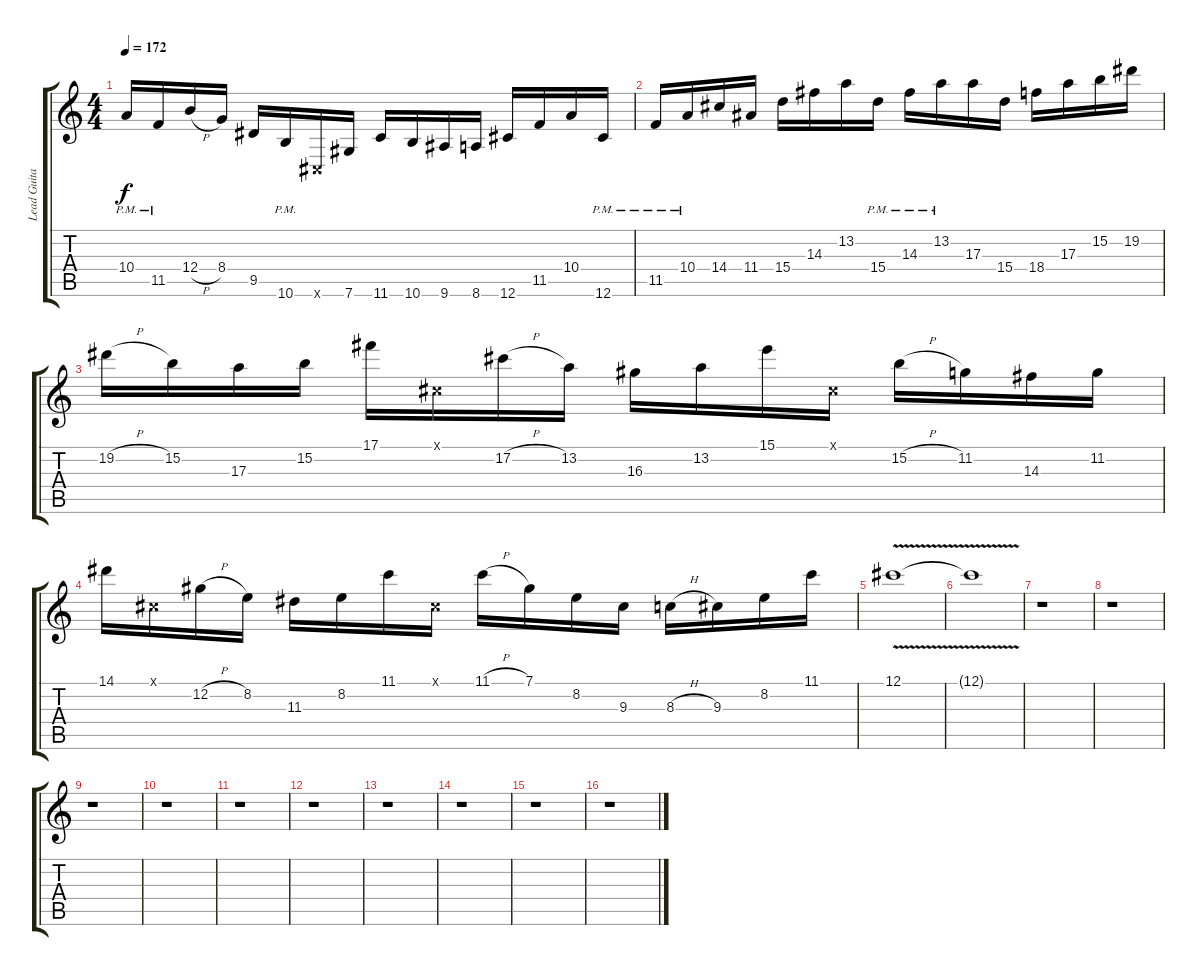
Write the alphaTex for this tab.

\track ("Lead Guitar" "Lead Guita") {instrument overdrivenguitar}
\staff {score tabs}
\tuning (Db4 Ab3 E3 B2 Gb2 Db2) {hide}
\ts (4 4)
\tempo 172
\clef g2
\ks c
10.4{pm}.16{dy f} 11.5{pm}.16 12.4{h}.16 8.4.16 9.5.16 10.6{pm}.16 0.6{x}.16 7.6.16 11.6.16 10.6.16 9.6.16 8.6.16 12.6.16 11.5.16 10.4.16 12.6{pm}.16 |
11.5{pm}.16 10.4{pm}.16 14.4.16 11.4.16 15.4.16 14.3.16 13.2.16 15.4{pm}.16 14.3{pm}.16 13.2{pm}.16 17.3.16 15.4.16 18.4.16 17.3.16 15.2.16 19.2.16 |
19.2{h}.16 15.2.16 17.3.16 15.2.16 17.1.16 0.1{x}.16 17.2{h}.16 13.2.16 16.3.16 13.2.16 15.1.16 0.1{x}.16 15.2{h}.16 11.2.16 14.3.16 11.2.16 |
14.1.16 0.1{x}.16 12.2{h}.16 8.2.16 11.3.16 8.2.16 11.1.16 0.1{x}.16 11.1{h}.16 7.1.16 8.2.16 9.3.16 8.3{h}.16 9.3.16 8.2.16 11.1.16 |
12.1{v}.1 |
12.1{v t}.1 |
r.1 |
r.1 |
r.1 |
r.1 |
r.1 |
r.1 |
r.1 |
r.1 |
r.1 |
r.1
